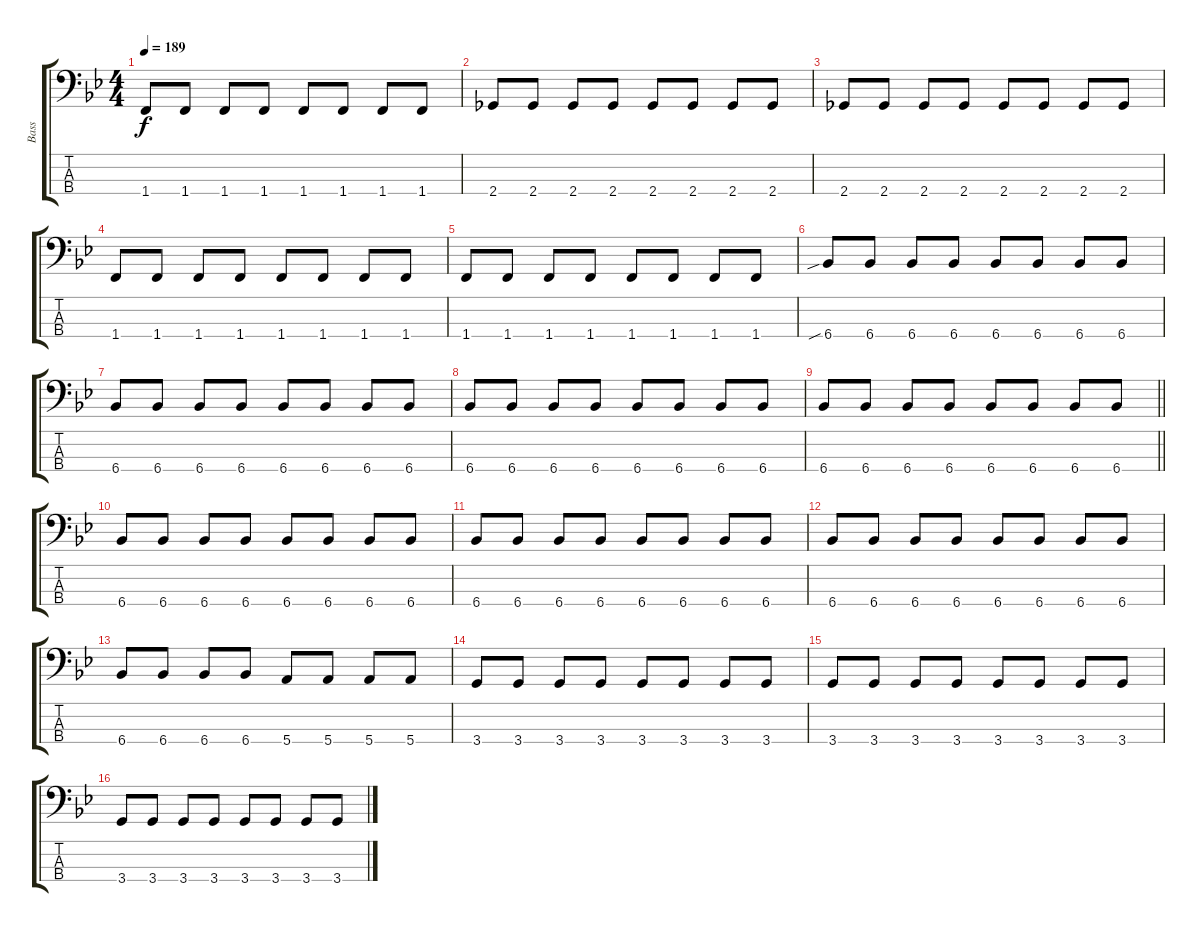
\track ("Bass" "Bass") {instrument electricbasspick}
\staff {score tabs}
\tuning (G2 D2 A1 E1) {hide}
\ts (4 4)
\tempo 189
\clef f4
\ks bb
1.4.8{dy f} 1.4.8 1.4.8 1.4.8 1.4.8 1.4.8 1.4.8 1.4.8 |
2.4.8 2.4.8 2.4.8 2.4.8 2.4.8 2.4.8 2.4.8 2.4.8 |
2.4.8 2.4.8 2.4.8 2.4.8 2.4.8 2.4.8 2.4.8 2.4.8 |
1.4.8 1.4.8 1.4.8 1.4.8 1.4.8 1.4.8 1.4.8 1.4.8 |
1.4.8 1.4.8 1.4.8 1.4.8 1.4.8 1.4.8 1.4.8 1.4.8 |
6.4{sib}.8 6.4.8 6.4.8 6.4.8 6.4.8 6.4.8 6.4.8 6.4.8 |
6.4.8 6.4.8 6.4.8 6.4.8 6.4.8 6.4.8 6.4.8 6.4.8 |
6.4.8 6.4.8 6.4.8 6.4.8 6.4.8 6.4.8 6.4.8 6.4.8 |
\barLineRight lightlight
6.4.8 6.4.8 6.4.8 6.4.8 6.4.8 6.4.8 6.4.8 6.4.8 |
6.4.8 6.4.8 6.4.8 6.4.8 6.4.8 6.4.8 6.4.8 6.4.8 |
6.4.8 6.4.8 6.4.8 6.4.8 6.4.8 6.4.8 6.4.8 6.4.8 |
6.4.8 6.4.8 6.4.8 6.4.8 6.4.8 6.4.8 6.4.8 6.4.8 |
6.4.8 6.4.8 6.4.8 6.4.8 5.4.8 5.4.8 5.4.8 5.4.8 |
3.4.8 3.4.8 3.4.8 3.4.8 3.4.8 3.4.8 3.4.8 3.4.8 |
3.4.8 3.4.8 3.4.8 3.4.8 3.4.8 3.4.8 3.4.8 3.4.8 |
3.4.8 3.4.8 3.4.8 3.4.8 3.4.8 3.4.8 3.4.8 3.4.8
